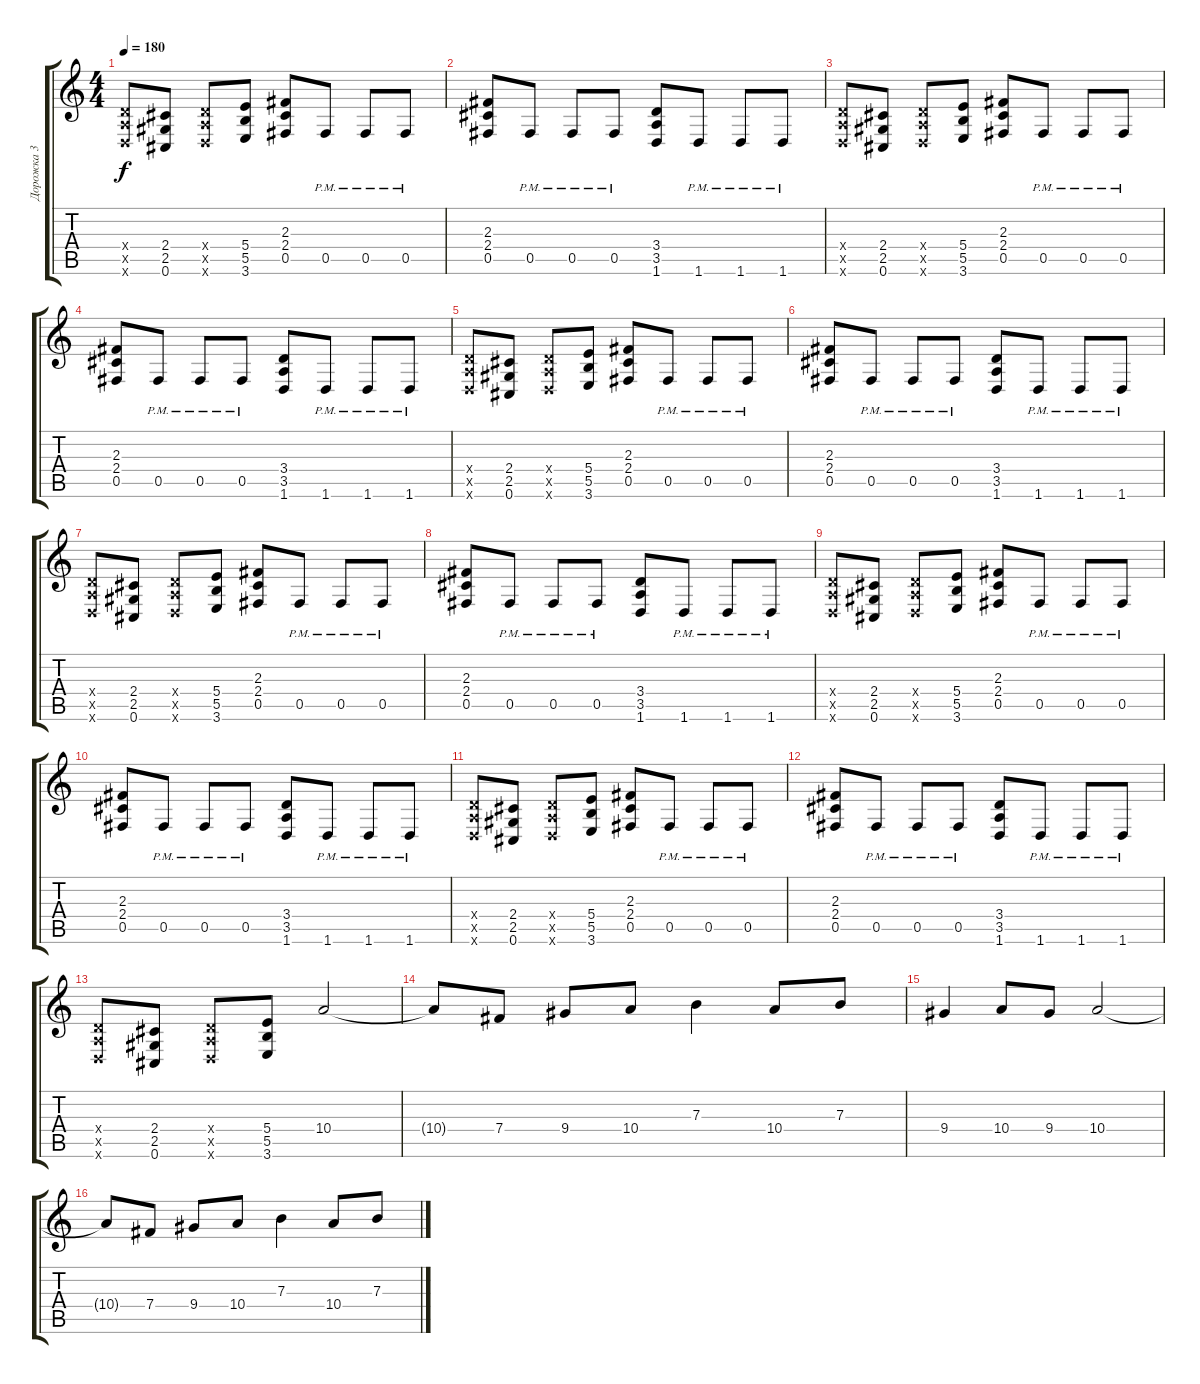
\track ("Дорожка 3" "Дорожка 3") {instrument overdrivenguitar}
\staff {score tabs}
\tuning (Db4 Ab3 E3 B2 Gb2 Db2) {hide}
\ts (4 4)
\tempo 180
\clef g2
\ks c
(3.4{x} 3.5{x} 1.6{x}).8{dy f} (2.4 2.5 0.6).8 (3.4{x} 3.5{x} 1.6{x}).8 (5.4 5.5 3.6).8 (2.3 2.4 0.5).8 0.5{pm}.8 0.5{pm}.8 0.5{pm}.8 |
(2.3 2.4 0.5).8 0.5{pm}.8 0.5{pm}.8 0.5{pm}.8 (3.4 3.5 1.6).8 1.6{pm}.8 1.6{pm}.8 1.6{pm}.8 |
(3.4{x} 3.5{x} 1.6{x}).8 (2.4 2.5 0.6).8 (3.4{x} 3.5{x} 1.6{x}).8 (5.4 5.5 3.6).8 (2.3 2.4 0.5).8 0.5{pm}.8 0.5{pm}.8 0.5{pm}.8 |
(2.3 2.4 0.5).8 0.5{pm}.8 0.5{pm}.8 0.5{pm}.8 (3.4 3.5 1.6).8 1.6{pm}.8 1.6{pm}.8 1.6{pm}.8 |
(3.4{x} 3.5{x} 1.6{x}).8 (2.4 2.5 0.6).8 (3.4{x} 3.5{x} 1.6{x}).8 (5.4 5.5 3.6).8 (2.3 2.4 0.5).8 0.5{pm}.8 0.5{pm}.8 0.5{pm}.8 |
(2.3 2.4 0.5).8 0.5{pm}.8 0.5{pm}.8 0.5{pm}.8 (3.4 3.5 1.6).8 1.6{pm}.8 1.6{pm}.8 1.6{pm}.8 |
(3.4{x} 3.5{x} 1.6{x}).8 (2.4 2.5 0.6).8 (3.4{x} 3.5{x} 1.6{x}).8 (5.4 5.5 3.6).8 (2.3 2.4 0.5).8 0.5{pm}.8 0.5{pm}.8 0.5{pm}.8 |
(2.3 2.4 0.5).8 0.5{pm}.8 0.5{pm}.8 0.5{pm}.8 (3.4 3.5 1.6).8 1.6{pm}.8 1.6{pm}.8 1.6{pm}.8 |
(3.4{x} 3.5{x} 1.6{x}).8 (2.4 2.5 0.6).8 (3.4{x} 3.5{x} 1.6{x}).8 (5.4 5.5 3.6).8 (2.3 2.4 0.5).8 0.5{pm}.8 0.5{pm}.8 0.5{pm}.8 |
(2.3 2.4 0.5).8 0.5{pm}.8 0.5{pm}.8 0.5{pm}.8 (3.4 3.5 1.6).8 1.6{pm}.8 1.6{pm}.8 1.6{pm}.8 |
(3.4{x} 3.5{x} 1.6{x}).8 (2.4 2.5 0.6).8 (3.4{x} 3.5{x} 1.6{x}).8 (5.4 5.5 3.6).8 (2.3 2.4 0.5).8 0.5{pm}.8 0.5{pm}.8 0.5{pm}.8 |
(2.3 2.4 0.5).8 0.5{pm}.8 0.5{pm}.8 0.5{pm}.8 (3.4 3.5 1.6).8 1.6{pm}.8 1.6{pm}.8 1.6{pm}.8 |
(3.4{x} 3.5{x} 1.6{x}).8 (2.4 2.5 0.6).8 (3.4{x} 3.5{x} 1.6{x}).8 (5.4 5.5 3.6).8 10.4.2 |
10.4{t}.8 7.4.8 9.4.8 10.4.8 7.3.4 10.4.8 7.3.8 |
9.4.4 10.4.8 9.4.8 10.4.2 |
10.4{t}.8 7.4.8 9.4.8 10.4.8 7.3.4 10.4.8 7.3.8
